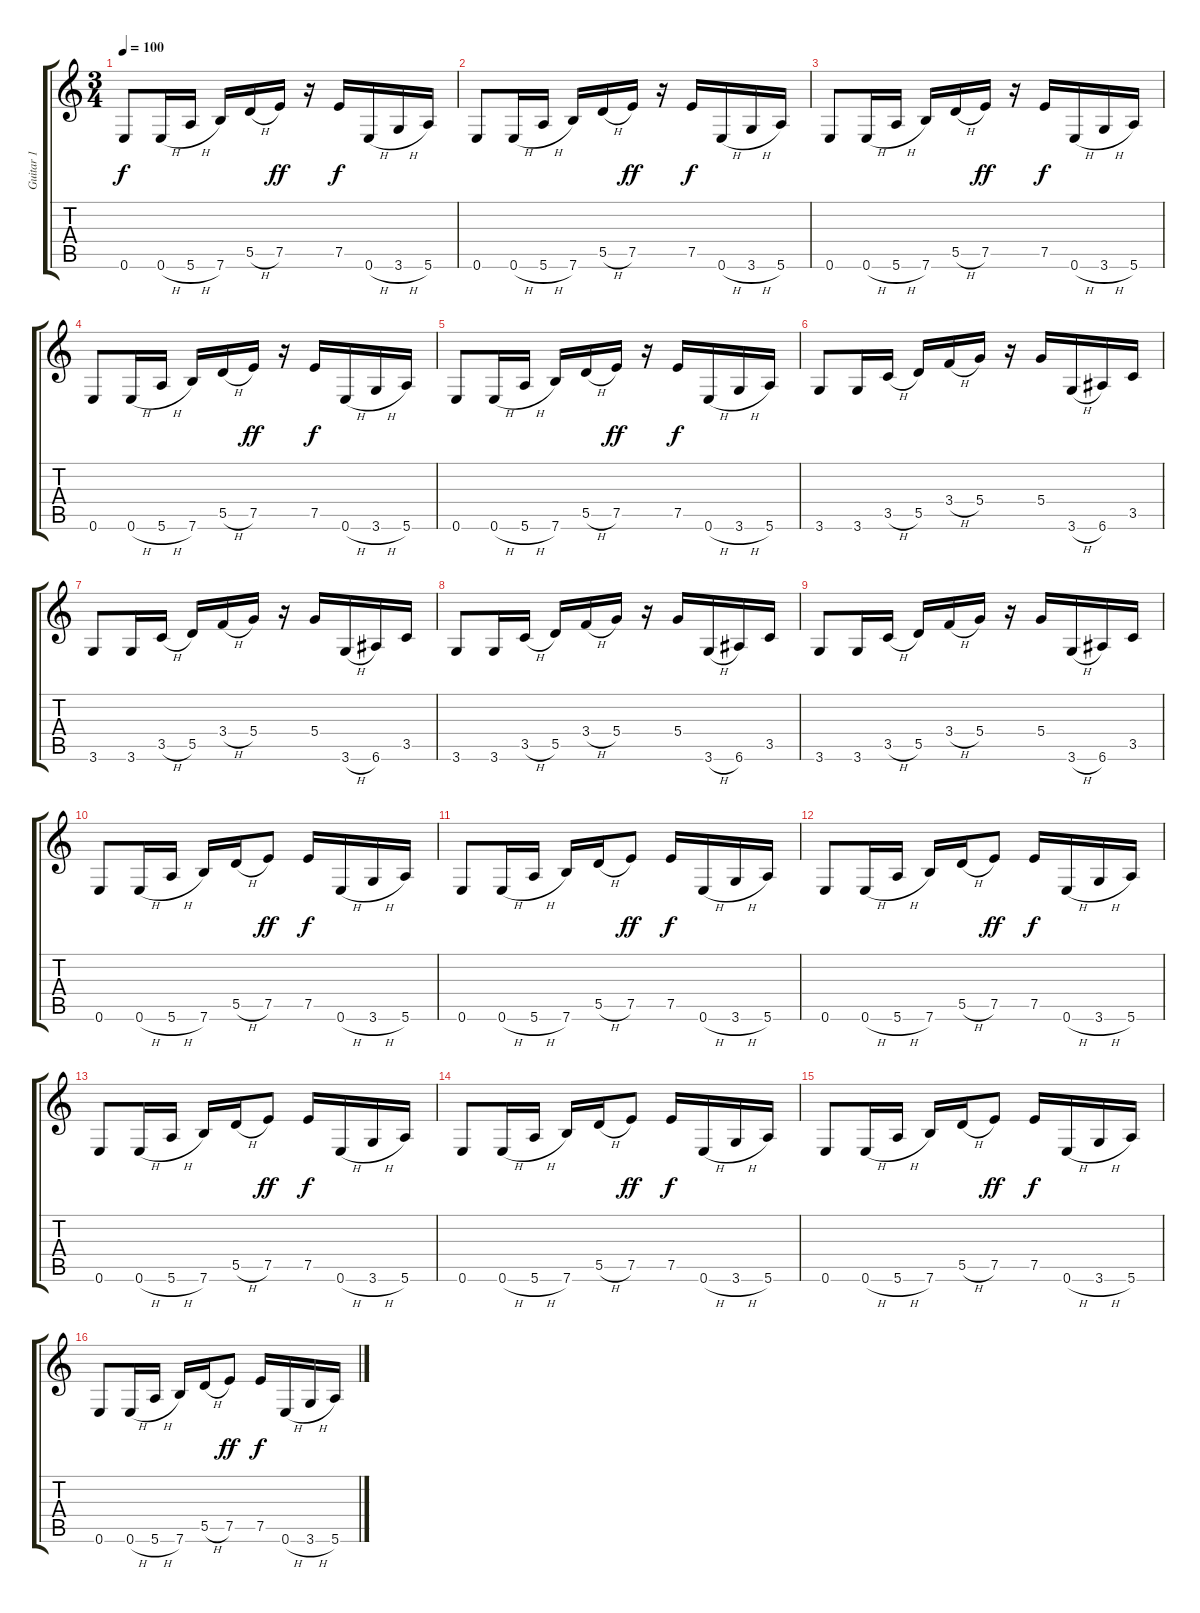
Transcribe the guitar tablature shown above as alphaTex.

\track ("Guitar 1" "Guitar 1") {instrument distortionguitar}
\staff {score tabs}
\tuning (E4 B3 G3 D3 A2 E2) {hide}
\ts (3 4)
\tempo 100
\clef g2
\ks c
0.6.8{dy f} 0.6{h}.16 5.6{h}.16 7.6.16 5.5{h}.16 7.5.16{dy ff} r.16 7.5.16{dy f} 0.6{h}.16 3.6{h}.16 5.6.16 |
0.6.8 0.6{h}.16 5.6{h}.16 7.6.16 5.5{h}.16 7.5.16{dy ff} r.16 7.5.16{dy f} 0.6{h}.16 3.6{h}.16 5.6.16 |
0.6.8 0.6{h}.16 5.6{h}.16 7.6.16 5.5{h}.16 7.5.16{dy ff} r.16 7.5.16{dy f} 0.6{h}.16 3.6{h}.16 5.6.16 |
0.6.8 0.6{h}.16 5.6{h}.16 7.6.16 5.5{h}.16 7.5.16{dy ff} r.16 7.5.16{dy f} 0.6{h}.16 3.6{h}.16 5.6.16 |
0.6.8 0.6{h}.16 5.6{h}.16 7.6.16 5.5{h}.16 7.5.16{dy ff} r.16 7.5.16{dy f} 0.6{h}.16 3.6{h}.16 5.6.16 |
3.6.8 3.6.16 3.5{h}.16 5.5.16 3.4{h}.16 5.4.16 r.16 5.4.16 3.6{h}.16 6.6.16 3.5.16 |
3.6.8 3.6.16 3.5{h}.16 5.5.16 3.4{h}.16 5.4.16 r.16 5.4.16 3.6{h}.16 6.6.16 3.5.16 |
3.6.8 3.6.16 3.5{h}.16 5.5.16 3.4{h}.16 5.4.16 r.16 5.4.16 3.6{h}.16 6.6.16 3.5.16 |
3.6.8 3.6.16 3.5{h}.16 5.5.16 3.4{h}.16 5.4.16 r.16 5.4.16 3.6{h}.16 6.6.16 3.5.16 |
0.6.8 0.6{h}.16 5.6{h}.16 7.6.16 5.5{h}.16 7.5.8{dy ff} 7.5.16{dy f} 0.6{h}.16 3.6{h}.16 5.6.16 |
0.6.8 0.6{h}.16 5.6{h}.16 7.6.16 5.5{h}.16 7.5.8{dy ff} 7.5.16{dy f} 0.6{h}.16 3.6{h}.16 5.6.16 |
0.6.8 0.6{h}.16 5.6{h}.16 7.6.16 5.5{h}.16 7.5.8{dy ff} 7.5.16{dy f} 0.6{h}.16 3.6{h}.16 5.6.16 |
0.6.8 0.6{h}.16 5.6{h}.16 7.6.16 5.5{h}.16 7.5.8{dy ff} 7.5.16{dy f} 0.6{h}.16 3.6{h}.16 5.6.16 |
0.6.8 0.6{h}.16 5.6{h}.16 7.6.16 5.5{h}.16 7.5.8{dy ff} 7.5.16{dy f} 0.6{h}.16 3.6{h}.16 5.6.16 |
0.6.8 0.6{h}.16 5.6{h}.16 7.6.16 5.5{h}.16 7.5.8{dy ff} 7.5.16{dy f} 0.6{h}.16 3.6{h}.16 5.6.16 |
0.6.8 0.6{h}.16 5.6{h}.16 7.6.16 5.5{h}.16 7.5.8{dy ff} 7.5.16{dy f} 0.6{h}.16 3.6{h}.16 5.6.16
